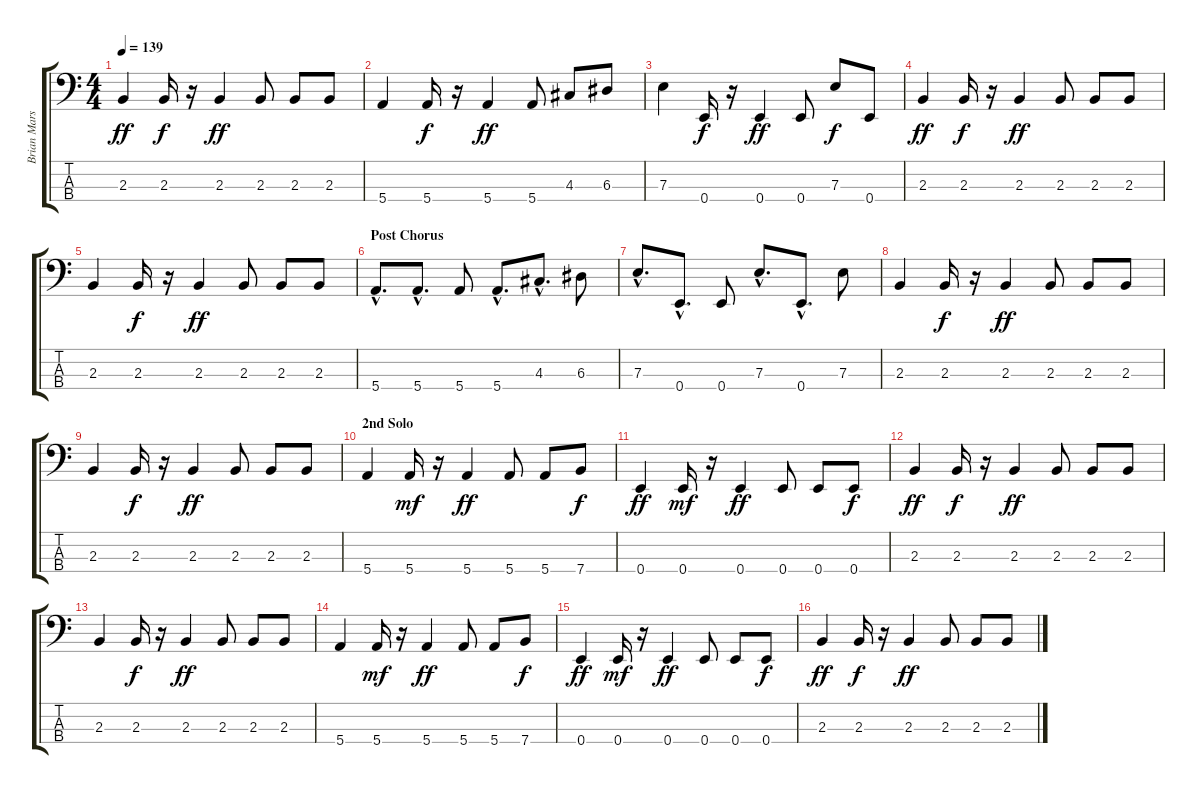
\track ("Brian Marshall - Bass" "Brian Mars") {instrument electricbasspick}
\staff {score tabs}
\tuning (G2 D2 A1 E1) {hide}
\ts (4 4)
\tempo 139
\clef f4
\ks c
2.3.4{dy ff} 2.3.16{dy f} r.16 2.3.4{dy ff} 2.3.8 2.3.8 2.3.8 |
5.4.4 5.4.16{dy f} r.16 5.4.4{dy ff} 5.4.8 4.3.8 6.3.8 |
7.3.4 0.4.16{dy f} r.16 0.4.4{dy ff} 0.4.8 7.3.8{dy f} 0.4.8 |
2.3.4{dy ff} 2.3.16{dy f} r.16 2.3.4{dy ff} 2.3.8 2.3.8 2.3.8 |
2.3.4 2.3.16{dy f} r.16 2.3.4{dy ff} 2.3.8 2.3.8 2.3.8 |
\section ("" "Post Chorus")
5.4{hac}.8{d} 5.4{hac}.8{d} 5.4.8 5.4{hac}.8{d} 4.3{hac}.8{d} 6.3.8 |
7.3{hac}.8{d} 0.4{hac}.8{d} 0.4.8 7.3{hac}.8{d} 0.4{hac}.8{d} 7.3.8 |
2.3.4 2.3.16{dy f} r.16 2.3.4{dy ff} 2.3.8 2.3.8 2.3.8 |
2.3.4 2.3.16{dy f} r.16 2.3.4{dy ff} 2.3.8 2.3.8 2.3.8 |
\section ("" "2nd Solo")
5.4.4 5.4.16{dy mf} r.16 5.4.4{dy ff} 5.4.8 5.4.8 7.4.8{dy f} |
0.4.4{dy ff} 0.4.16{dy mf} r.16 0.4.4{dy ff} 0.4.8 0.4.8 0.4.8{dy f} |
2.3.4{dy ff} 2.3.16{dy f} r.16 2.3.4{dy ff} 2.3.8 2.3.8 2.3.8 |
2.3.4 2.3.16{dy f} r.16 2.3.4{dy ff} 2.3.8 2.3.8 2.3.8 |
5.4.4 5.4.16{dy mf} r.16 5.4.4{dy ff} 5.4.8 5.4.8 7.4.8{dy f} |
0.4.4{dy ff} 0.4.16{dy mf} r.16 0.4.4{dy ff} 0.4.8 0.4.8 0.4.8{dy f} |
2.3.4{dy ff} 2.3.16{dy f} r.16 2.3.4{dy ff} 2.3.8 2.3.8 2.3.8
